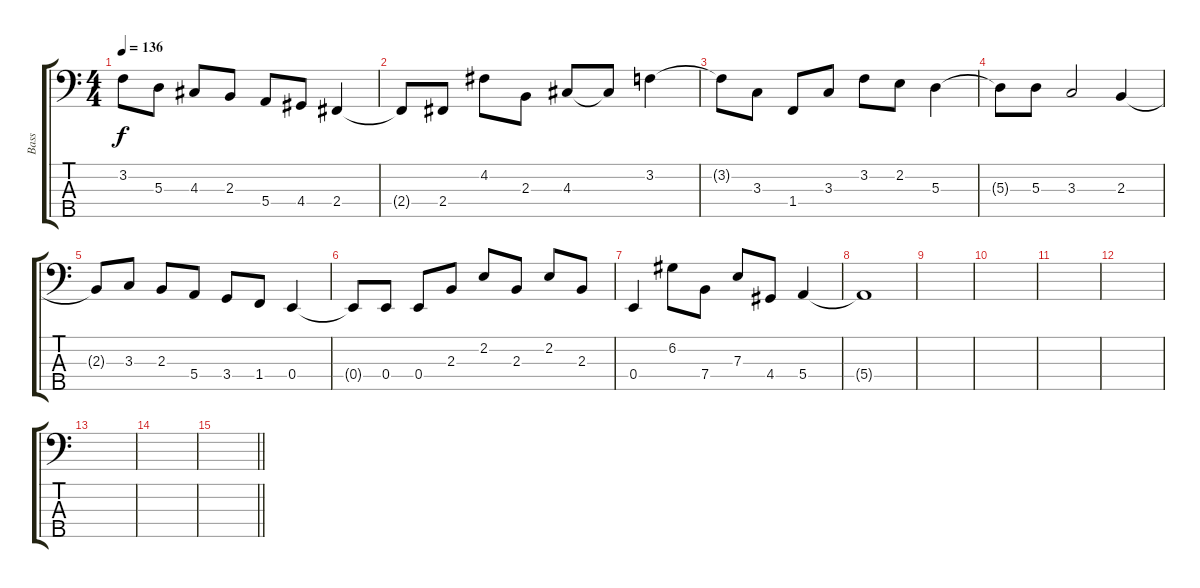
\track ("Bass" "Bass") {instrument electricbasspick}
\staff {score tabs}
\tuning (G2 D2 A1 E1 B0) {hide}
\ts (4 4)
\tempo 136
\clef f4
\ks c
3.2.8{dy f} 5.3.8 4.3.8 2.3.8 5.4.8 4.4.8 2.4.4 |
2.4{t}.8 2.4.8 4.2.8 2.3.8 4.3.8 4.3{t}.8 3.2.4 |
3.2{t}.8 3.3.8 1.4.8 3.3.8 3.2.8 2.2.8 5.3.4 |
5.3{t}.8 5.3.8 3.3.2 2.3.4 |
2.3{t}.8 3.3.8 2.3.8 5.4.8 3.4.8 1.4.8 0.4.4 |
0.4{t}.8 0.4.8 0.4.8 2.3.8 2.2.8 2.3.8 2.2.8 2.3.8 |
0.4.4 6.2.8 7.4.8 7.3.8 4.4.8 5.4.4 |
5.4{t}.1 |
|
|
|
|
|
|
\barLineRight lightlight
